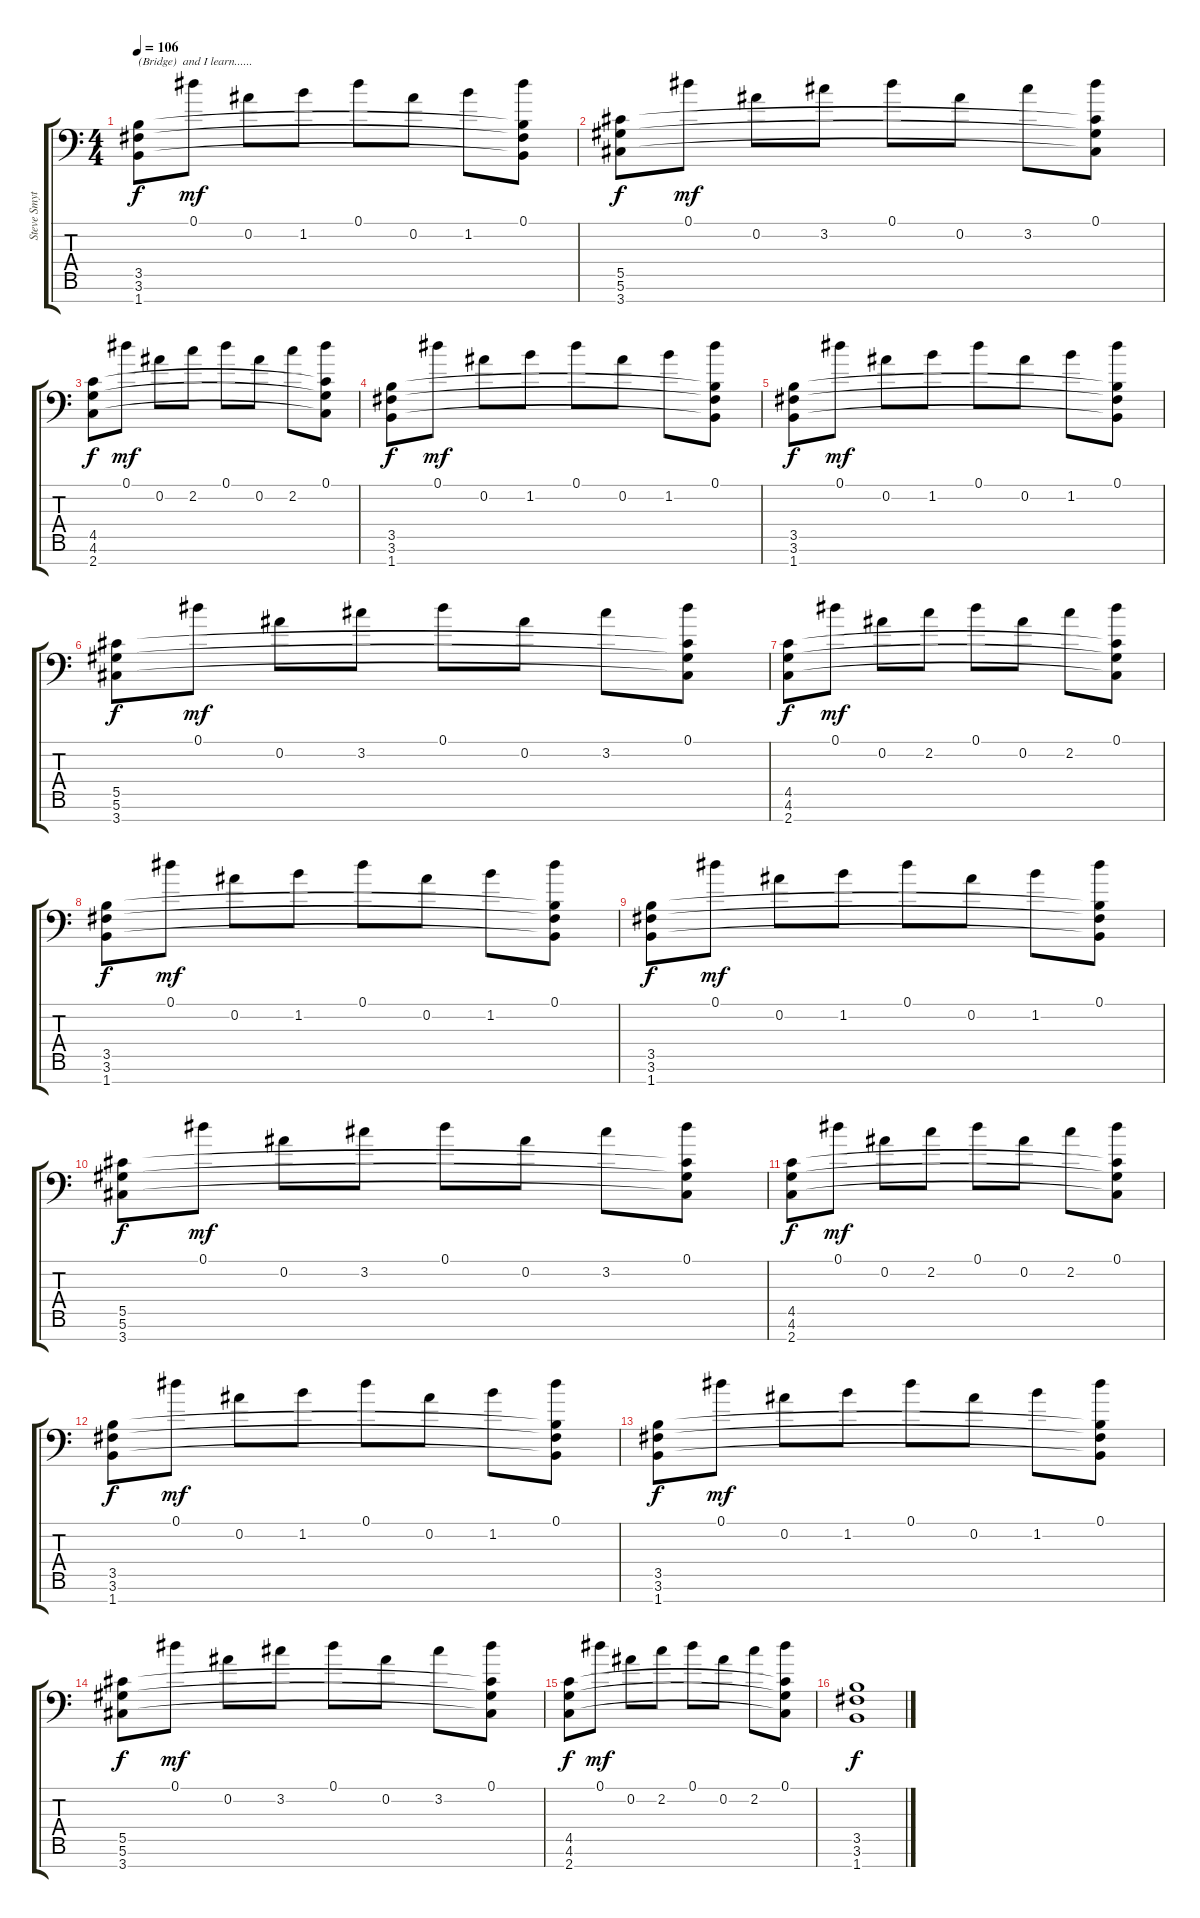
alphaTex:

\track ("Steve Smyth" "Steve Smyt") {instrument distortionguitar}
\staff {score tabs}
\tuning (Eb4 Bb3 Gb3 Db3 Ab2 Eb2 Bb1) {hide}
\ts (4 4)
\tempo 106
\clef f4
\ks c
(3.5 3.6 1.7).8{txt "(Bridge)  and I learn......" dy f} 0.1.8{dy mf} 0.2.8 1.2.8 0.1.8 0.2.8 1.2.8 (0.1 3.5{t} 3.6{t} 1.7{t}).8 |
(5.5 5.6 3.7).8{dy f} 0.1.8{dy mf} 0.2.8 3.2.8 0.1.8 0.2.8 3.2.8 (0.1 5.5{t} 5.6{t} 3.7{t}).8 |
(4.5 4.6 2.7).8{dy f} 0.1.8{dy mf} 0.2.8 2.2.8 0.1.8 0.2.8 2.2.8 (0.1 4.5{t} 4.6{t} 2.7{t}).8 |
(3.5 3.6 1.7).8{dy f} 0.1.8{dy mf} 0.2.8 1.2.8 0.1.8 0.2.8 1.2.8 (0.1 3.5{t} 3.6{t} 1.7{t}).8 |
(3.5 3.6 1.7).8{dy f} 0.1.8{dy mf} 0.2.8 1.2.8 0.1.8 0.2.8 1.2.8 (0.1 3.5{t} 3.6{t} 1.7{t}).8 |
(5.5 5.6 3.7).8{dy f} 0.1.8{dy mf} 0.2.8 3.2.8 0.1.8 0.2.8 3.2.8 (0.1 5.5{t} 5.6{t} 3.7{t}).8 |
(4.5 4.6 2.7).8{dy f} 0.1.8{dy mf} 0.2.8 2.2.8 0.1.8 0.2.8 2.2.8 (0.1 4.5{t} 4.6{t} 2.7{t}).8 |
(3.5 3.6 1.7).8{dy f} 0.1.8{dy mf} 0.2.8 1.2.8 0.1.8 0.2.8 1.2.8 (0.1 3.5{t} 3.6{t} 1.7{t}).8 |
(3.5 3.6 1.7).8{dy f} 0.1.8{dy mf} 0.2.8 1.2.8 0.1.8 0.2.8 1.2.8 (0.1 3.5{t} 3.6{t} 1.7{t}).8 |
(5.5 5.6 3.7).8{dy f} 0.1.8{dy mf} 0.2.8 3.2.8 0.1.8 0.2.8 3.2.8 (0.1 5.5{t} 5.6{t} 3.7{t}).8 |
(4.5 4.6 2.7).8{dy f} 0.1.8{dy mf} 0.2.8 2.2.8 0.1.8 0.2.8 2.2.8 (0.1 4.5{t} 4.6{t} 2.7{t}).8 |
(3.5 3.6 1.7).8{dy f} 0.1.8{dy mf} 0.2.8 1.2.8 0.1.8 0.2.8 1.2.8 (0.1 3.5{t} 3.6{t} 1.7{t}).8 |
(3.5 3.6 1.7).8{dy f} 0.1.8{dy mf} 0.2.8 1.2.8 0.1.8 0.2.8 1.2.8 (0.1 3.5{t} 3.6{t} 1.7{t}).8 |
(5.5 5.6 3.7).8{dy f} 0.1.8{dy mf} 0.2.8 3.2.8 0.1.8 0.2.8 3.2.8 (0.1 5.5{t} 5.6{t} 3.7{t}).8 |
(4.5 4.6 2.7).8{dy f} 0.1.8{dy mf} 0.2.8 2.2.8 0.1.8 0.2.8 2.2.8 (0.1 4.5{t} 4.6{t} 2.7{t}).8 |
(3.5 3.6 1.7).1{dy f}
